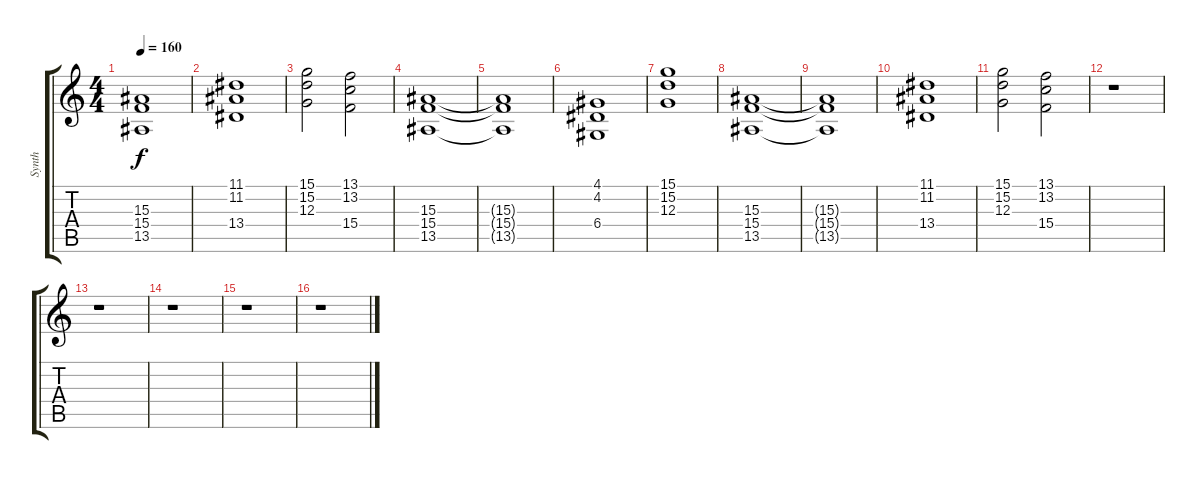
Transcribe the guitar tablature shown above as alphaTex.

\track ("Synth" "Synth") {instrument lead6voice}
\staff {score tabs}
\tuning (E4 B3 G3 D3 A2 E2) {hide}
\ts (4 4)
\tempo 160
\clef g2
\ks c
(15.3{t} 15.4{t} 13.5{t}).1{dy f} |
(11.1 11.2 13.4).1 |
(15.1 15.2 12.3).2 (13.1 13.2 15.4).2 |
(15.3 15.4 13.5).1 |
(15.3{t} 15.4{t} 13.5{t}).1 |
(4.1 4.2 6.4).1 |
(15.1 15.2 12.3).1 |
(15.3 15.4 13.5).1 |
(15.3{t} 15.4{t} 13.5{t}).1 |
(11.1 11.2 13.4).1 |
(15.1 15.2 12.3).2 (13.1 13.2 15.4).2 |
r.1 |
r.1 |
r.1 |
r.1 |
r.1
